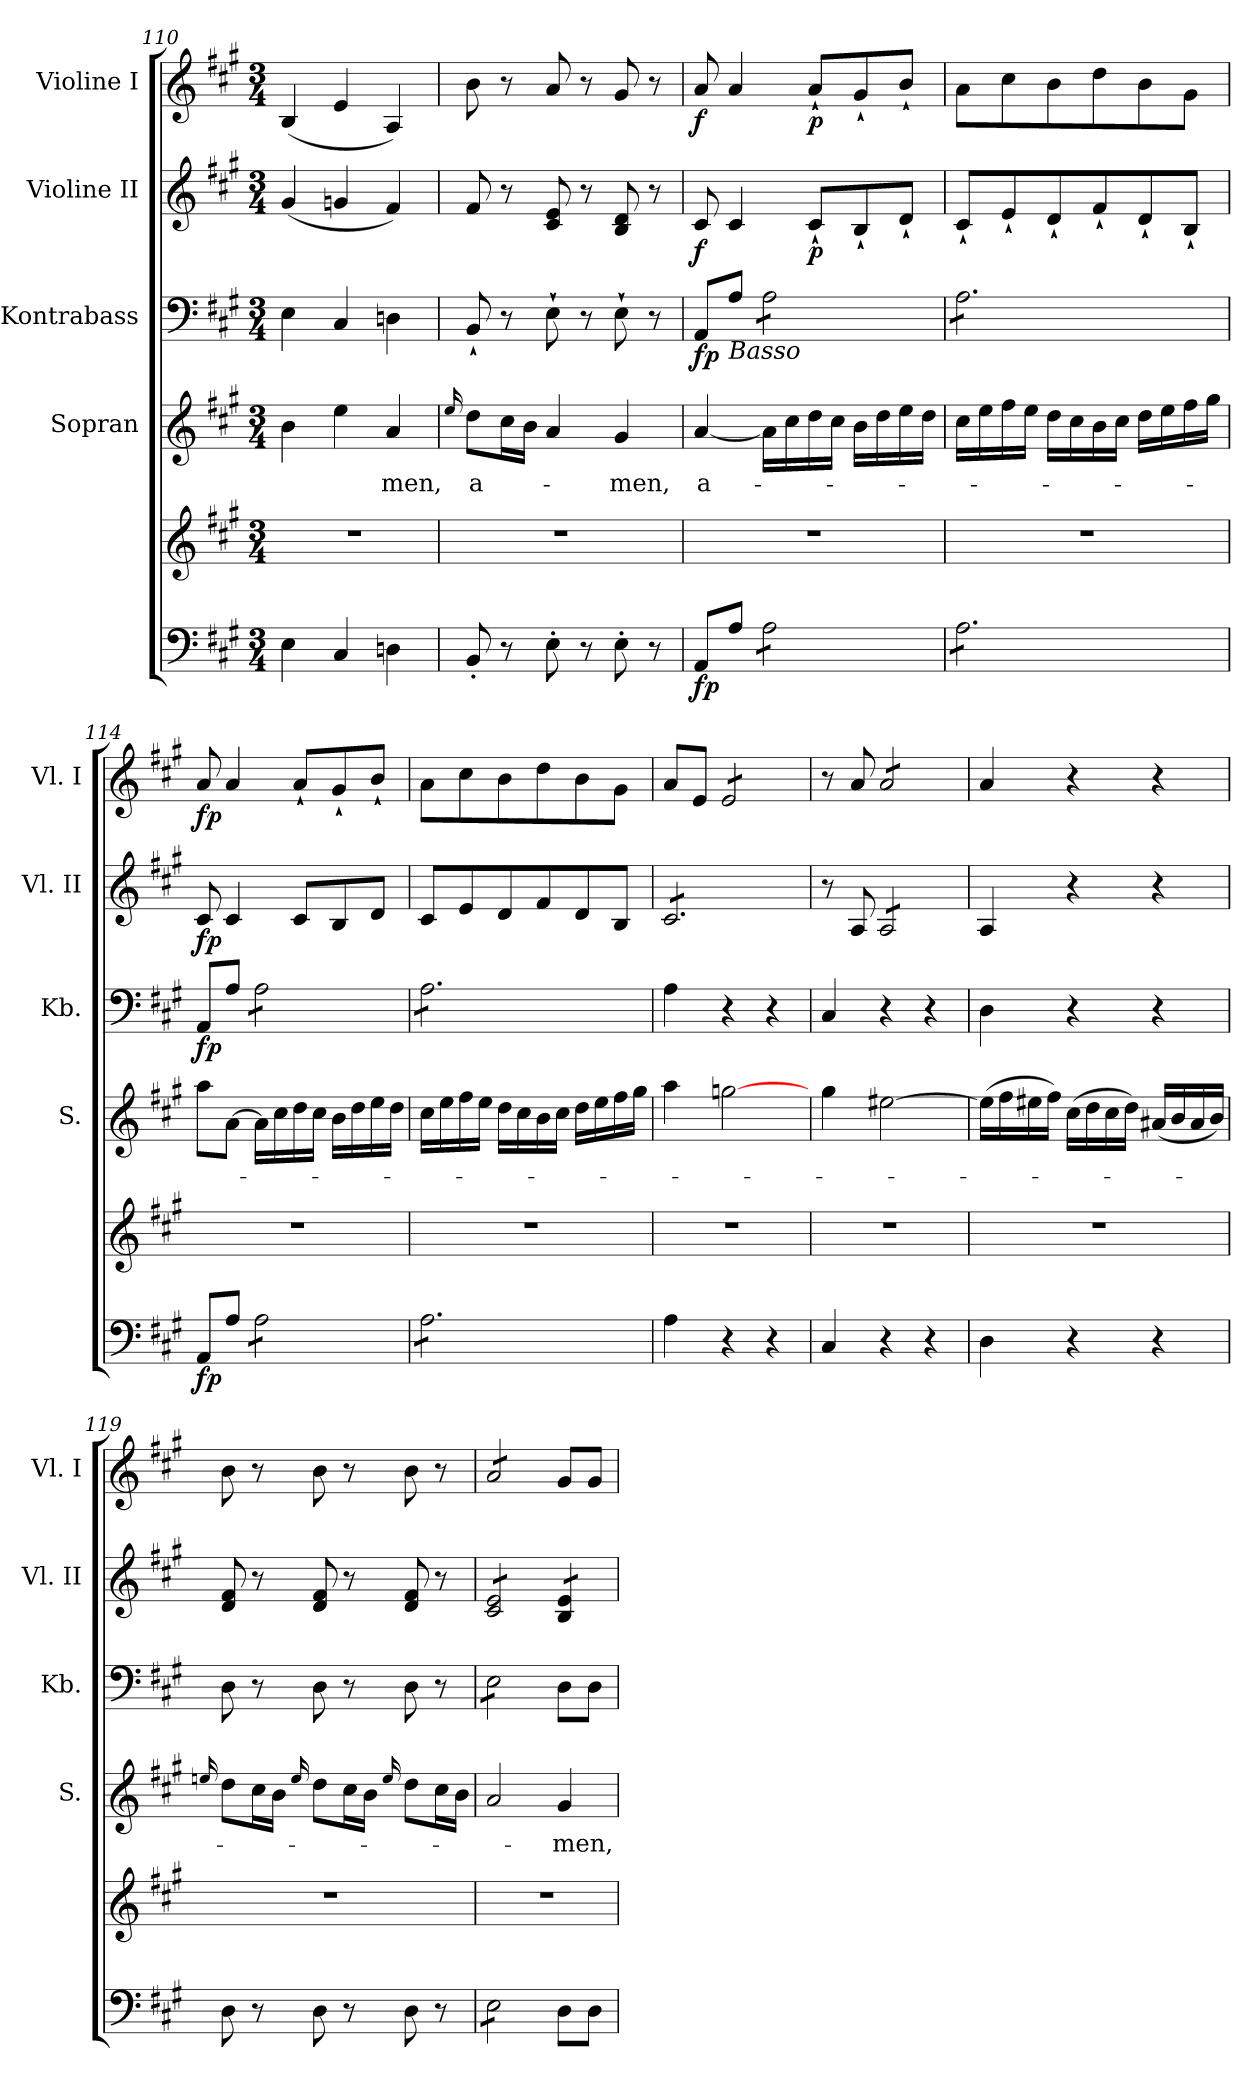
**kern	**kern	**dynam	**kern	**text	**kern	**dynam	**kern	**dynam	**kern	**dynam
*part5	*part5	*part5	*part4	*part4	*part3	*part3	*part2	*part2	*part1	*part1
*staff6	*staff5	*staff5/6	*staff4	*staff4	*staff3	*staff3	*staff2	*staff2	*staff1	*staff1
*	*	*	*I"Sopran	*	*I"Kontrabass	*	*I"Violine II	*	*I"Violine I	*
*	*	*	*I'S.	*	*I'Kb.	*	*I'Vl. II	*	*I'Vl. I	*
*clefF4	*clefG2	*	*clefG2	*	*clefF4	*	*clefG2	*	*clefG2	*
*	*	*	*	*	*ITrd7c12	*	*	*	*	*
*k[f#c#g#]	*k[f#c#g#]	*	*k[f#c#g#]	*	*k[f#c#g#]	*	*k[f#c#g#]	*	*k[f#c#g#]	*
*A:	*A:	*	*A:	*	*A:	*	*A:	*	*A:	*
*M3/4	*M3/4	*	*M3/4	*	*M3/4	*	*M3/4	*	*M3/4	*
=110	=110	=110	=110	=110	=110	=110	=110	=110	=110	=110
4E\	2.r	.	4b\	.	4EE\	.	(<4g#/	.	(<4B/	.
4C#/	.	.	4ee\	.	4CC#/	.	4gn/	.	4e/	.
!	!	!	!	!LO:LY:b	!	!	!	!	!	!
4Dn\	.	.	4a/	-men,	4DDn\	.	4f#/)	.	4A/)	.
=111	=111	=111	=111	=111	=111	=111	=111	=111	=111	=111
.	.	.	16qqee/	.	.	.	.	.	.	.
!	!	!	!	!LO:LY:b	!	!	!	!	!	!
8BB'</	2.r	.	8dd\L	a-	8BBB`</	.	8f#/	.	8b\	.
8r	.	.	16cc#\L	.	8r	.	8r	.	8r	.
.	.	.	16b\JJ	.	.	.	.	.	.	.
8E'>\	.	.	4a/	.	8EE`>\	.	8c#/ 8e/	.	8a/	.
8r	.	.	.	.	8r	.	8r	.	8r	.
!	!	!	!	!LO:LY:b	!	!	!	!	!	!
8E'>\	.	.	4g#/	-men,	8EE`>\	.	8B/ 8d/	.	8g#/	.
8r	.	.	.	.	8r	.	8r	.	8r	.
=112	=112	=112	=112	=112	=112	=112	=112	=112	=112	=112
!	!	!LO:DY:b=2	!	!LO:LY:b	!	!LO:DY:b	!	!LO:DY:b	!	!LO:DY:b
8AA/L	2.r	fp	[4a/	a-	8AAA/L	fp	8c#/	f	8a/	f
!	!	!	!	!	!LO:TX:b:i:t=Basso	!	!	!	!	!
8A/J	.	.	.	.	8AA/J	.	4c#/	.	4a/	.
*tremolo	*	*	*	*	*	*	*	*	*	*
*	*	*	*	*	*tremolo	*	*	*	*	*
8A\L	.	.	16a\LL]	.	8AA\L	.	.	.	.	.
.	.	.	16cc#\	.	.	.	.	.	.	.
!	!	!	!	!	!	!	!	!LO:DY:b	!	!LO:DY:b
8A\	.	.	16dd\	.	8AA\	.	8c#`</L	p	8a`</L	p
.	.	.	16cc#\JJ	.	.	.	.	.	.	.
8A\	.	.	16b\LL	.	8AA\	.	8B`</	.	8g#`</	.
.	.	.	16dd\	.	.	.	.	.	.	.
8A\J	.	.	16ee\	.	8AA\J	.	8d`</J	.	8b`</J	.
.	.	.	16dd\JJ	.	.	.	.	.	.	.
!!LO:PB:g=z
=113	=113	=113	=113	=113	=113	=113	=113	=113	=113	=113
8A\L	2.r	.	16cc#\LL	.	8AA\L	.	8c#`</L	.	8a\L	.
.	.	.	16ee\	.	.	.	.	.	.	.
8A\	.	.	16ff#\	.	8AA\	.	8e`</	.	8cc#\	.
.	.	.	16ee\JJ	.	.	.	.	.	.	.
8A\	.	.	16dd\LL	.	8AA\	.	8d`</	.	8b\	.
.	.	.	16cc#\	.	.	.	.	.	.	.
8A\	.	.	16b\	.	8AA\	.	8f#`</	.	8dd\	.
.	.	.	16cc#\JJ	.	.	.	.	.	.	.
8A\	.	.	16dd\LL	.	8AA\	.	8d`</	.	8b\	.
.	.	.	16ee\	.	.	.	.	.	.	.
8A\J	.	.	16ff#\	.	8AA\J	.	8B`</J	.	8g#\J	.
*	*	*	*	*	*Xtremolo	*	*	*	*	*
*Xtremolo	*	*	*	*	*	*	*	*	*	*
.	.	.	16gg#\JJ	.	.	.	.	.	.	.
=114	=114	=114	=114	=114	=114	=114	=114	=114	=114	=114
!	!	!LO:DY:b=2	!	!	!	!LO:DY:b	!	!LO:DY:b	!	!LO:DY:b
8AA/L	2.r	fp	8aa\L	.	8AAA/L	fp	8c#/	fp	8a/	fp
8A/J	.	.	[8a\J	.	8AA/J	.	4c#/	.	4a/	.
*tremolo	*	*	*	*	*	*	*	*	*	*
*	*	*	*	*	*tremolo	*	*	*	*	*
8A\L	.	.	16a\LL]	.	8AA\L	.	.	.	.	.
.	.	.	16cc#\	.	.	.	.	.	.	.
8A\	.	.	16dd\	.	8AA\	.	8c#/L	.	8a`</L	.
.	.	.	16cc#\JJ	.	.	.	.	.	.	.
8A\	.	.	16b\LL	.	8AA\	.	8B/	.	8g#`</	.
.	.	.	16dd\	.	.	.	.	.	.	.
8A\J	.	.	16ee\	.	8AA\J	.	8d/J	.	8b`</J	.
.	.	.	16dd\JJ	.	.	.	.	.	.	.
=115	=115	=115	=115	=115	=115	=115	=115	=115	=115	=115
8A\L	2.r	.	16cc#\LL	.	8AA\L	.	8c#/L	.	8a\L	.
.	.	.	16ee\	.	.	.	.	.	.	.
8A\	.	.	16ff#\	.	8AA\	.	8e/	.	8cc#\	.
.	.	.	16ee\JJ	.	.	.	.	.	.	.
8A\	.	.	16dd\LL	.	8AA\	.	8d/	.	8b\	.
.	.	.	16cc#\	.	.	.	.	.	.	.
8A\	.	.	16b\	.	8AA\	.	8f#/	.	8dd\	.
.	.	.	16cc#\JJ	.	.	.	.	.	.	.
8A\	.	.	16dd\LL	.	8AA\	.	8d/	.	8b\	.
.	.	.	16ee\	.	.	.	.	.	.	.
8A\J	.	.	16ff#\	.	8AA\J	.	8B/J	.	8g#\J	.
*	*	*	*	*	*Xtremolo	*	*	*	*	*
*Xtremolo	*	*	*	*	*	*	*	*	*	*
.	.	.	16gg#\JJ	.	.	.	.	.	.	.
=116	=116	=116	=116	=116	=116	=116	=116	=116	=116	=116
*	*	*	*	*	*	*	*tremolo	*	*	*
4A\	2.r	.	4aa\	.	4AA\	.	8c#/L	.	8a/L	.
.	.	.	.	.	.	.	8c#/	.	8e/J	.
*	*	*	*	*	*	*	*	*	*tremolo	*
4r	.	.	[2ggn\	.	4r	.	8c#/	.	8e/L	.
.	.	.	.	.	.	.	8c#/	.	8e/	.
4r	.	.	.	.	4r	.	8c#/	.	8e/	.
.	.	.	.	.	.	.	8c#/J	.	8e/J	.
*	*	*	*	*	*	*	*	*	*Xtremolo	*
*	*	*	*	*	*	*	*Xtremolo	*	*	*
=117	=117	=117	=117	=117	=117	=117	=117	=117	=117	=117
4C#/	2.r	.	4gg#\	.	4CC#/	.	8r	.	8r	.
.	.	.	.	.	.	.	8A/	.	8a/	.
*	*	*	*	*	*	*	*tremolo	*	*	*
*	*	*	*	*	*	*	*	*	*tremolo	*
4r	.	.	[2ee#X\	.	4r	.	8A/L	.	8a/L	.
.	.	.	.	.	.	.	8A/	.	8a/	.
4r	.	.	.	.	4r	.	8A/	.	8a/	.
.	.	.	.	.	.	.	8A/J	.	8a/J	.
*	*	*	*	*	*	*	*	*	*Xtremolo	*
*	*	*	*	*	*	*	*Xtremolo	*	*	*
!!LO:LB:g=z
=118	=118	=118	=118	=118	=118	=118	=118	=118	=118	=118
4D\	2.r	.	(>16ee#\LL]	.	4DD\	.	4A/	.	4a/	.
.	.	.	16ff#\	.	.	.	.	.	.	.
.	.	.	16ee#X\	.	.	.	.	.	.	.
.	.	.	16ff#\JJ)	.	.	.	.	.	.	.
4r	.	.	(>16cc#\LL	.	4r	.	4r	.	4r	.
.	.	.	16dd\	.	.	.	.	.	.	.
.	.	.	16cc#\	.	.	.	.	.	.	.
.	.	.	16dd\JJ)	.	.	.	.	.	.	.
4r	.	.	(<16a#X/LL	.	4r	.	4r	.	4r	.
.	.	.	16b/	.	.	.	.	.	.	.
.	.	.	16a#/	.	.	.	.	.	.	.
.	.	.	16b/JJ)	.	.	.	.	.	.	.
=119	=119	=119	=119	=119	=119	=119	=119	=119	=119	=119
.	.	.	16qqeen/	.	.	.	.	.	.	.
8D\	2.r	.	8dd\L	.	8DD\	.	8d/ 8f#/	.	8b\	.
8r	.	.	16cc#\L	.	8r	.	8r	.	8r	.
.	.	.	16b\JJ	.	.	.	.	.	.	.
.	.	.	16qqee/	.	.	.	.	.	.	.
8D\	.	.	8dd\L	.	8DD\	.	8d/ 8f#/	.	8b\	.
8r	.	.	16cc#\L	.	8r	.	8r	.	8r	.
.	.	.	16b\JJ	.	.	.	.	.	.	.
.	.	.	16qqee/	.	.	.	.	.	.	.
8D\	.	.	8dd\L	.	8DD\	.	8d/ 8f#/	.	8b\	.
8r	.	.	16cc#\L	.	8r	.	8r	.	8r	.
.	.	.	16b\JJ	.	.	.	.	.	.	.
=120	=120	=120	=120	=120	=120	=120	=120	=120	=120	=120
*tremolo	*	*	*	*	*	*	*	*	*	*
*	*	*	*	*	*tremolo	*	*	*	*	*
*	*	*	*	*	*	*	*tremolo	*	*	*
*	*	*	*	*	*	*	*	*	*tremolo	*
8E\L	2.r	.	2a/	.	8EE\L	.	8c#/ 8e/L	.	8a/L	.
8E\	.	.	.	.	8EE\	.	8c#/ 8e/	.	8a/	.
8E\	.	.	.	.	8EE\	.	8c#/ 8e/	.	8a/	.
8E\J	.	.	.	.	8EE\J	.	8c#/ 8e/J	.	8a/J	.
*	*	*	*	*	*	*	*	*	*Xtremolo	*
*	*	*	*	*	*Xtremolo	*	*	*	*	*
*Xtremolo	*	*	*	*	*	*	*	*	*	*
!	!	!	!	!LO:LY:b	!	!	!	!	!	!
8D\L	.	.	4g#/	-men,	8DD\L	.	8B/ 8e/L	.	8g#/L	.
8D\J	.	.	.	.	8DD\J	.	8B/ 8e/J	.	8g#/J	.
*	*	*	*	*	*	*	*Xtremolo	*	*	*
=	=	=	=	=	=	=	=	=	=	=
*-	*-	*-	*-	*-	*-	*-	*-	*-	*-	*-
